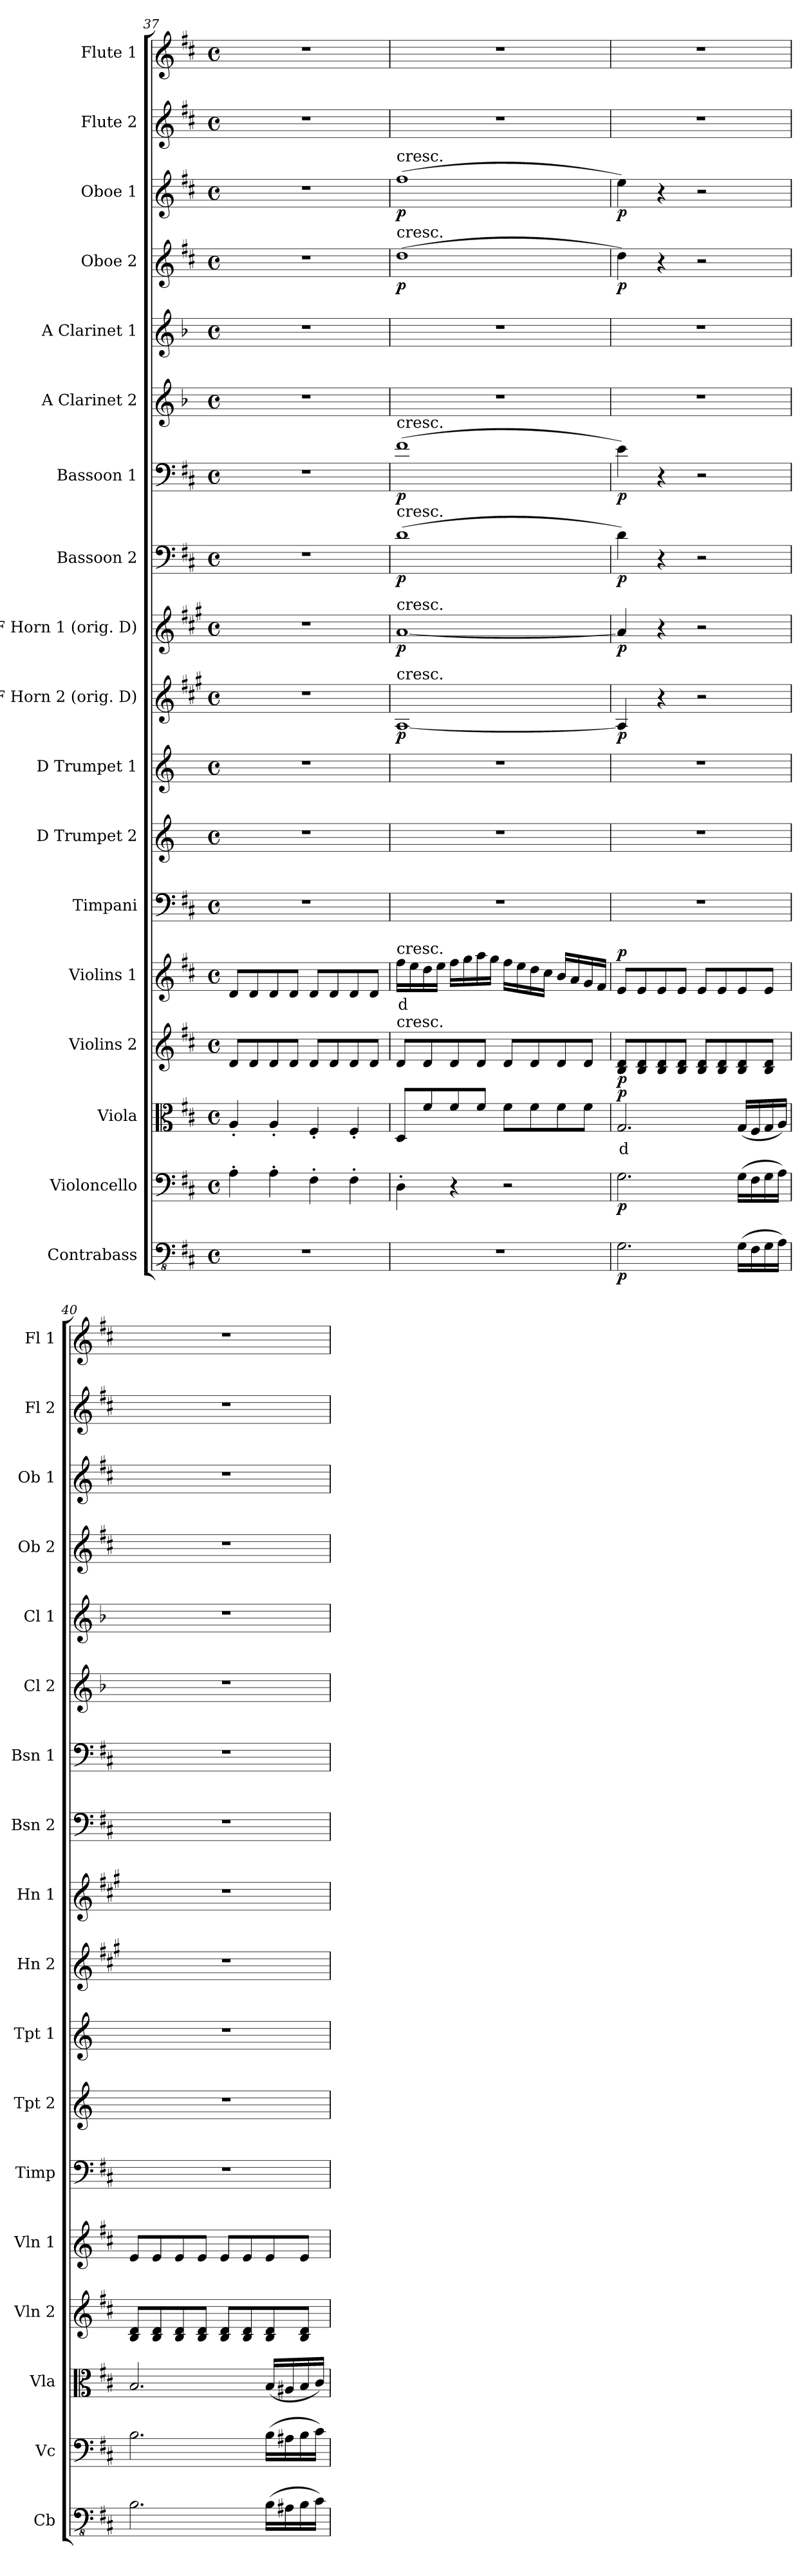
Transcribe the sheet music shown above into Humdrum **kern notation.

**kern	**dynam	**kern	**dynam	**kern	**text	**dynam	**kern	**dynam	**kern	**text	**dynam	**kern	**kern	**kern	**kern	**dynam	**kern	**dynam	**kern	**dynam	**kern	**dynam	**kern	**kern	**kern	**dynam	**kern	**dynam	**kern	**kern
*part18	*part18	*part17	*part17	*part16	*part16	*part16	*part15	*part15	*part14	*part14	*part14	*part13	*part12	*part11	*part10	*part10	*part9	*part9	*part8	*part8	*part7	*part7	*part6	*part5	*part4	*part4	*part3	*part3	*part2	*part1
*staff18	*staff18	*staff17	*staff17	*staff16	*staff16	*staff16	*staff15	*staff15	*staff14	*staff14	*staff14	*staff13	*staff12	*staff11	*staff10	*staff10	*staff9	*staff9	*staff8	*staff8	*staff7	*staff7	*staff6	*staff5	*staff4	*staff4	*staff3	*staff3	*staff2	*staff1
*I"Contrabass	*	*I"Violoncello	*	*I"Viola	*	*	*I"Violins 2	*	*I"Violins 1	*	*	*I"Timpani	*I"D Trumpet 2	*I"D Trumpet 1	*I"F Horn 2 (orig.  D)	*	*I"F Horn 1 (orig.  D)	*	*I"Bassoon 2	*	*I"Bassoon 1	*	*I"A Clarinet 2	*I"A Clarinet 1	*I"Oboe 2	*	*I"Oboe 1	*	*I"Flute 2	*I"Flute 1
*I'Cb	*	*I'Vc	*	*I'Vla	*	*	*I'Vln 2	*	*I'Vln 1	*	*	*I'Timp	*I'Tpt 2	*I'Tpt 1	*I'Hn 2	*	*I'Hn 1	*	*I'Bsn 2	*	*I'Bsn 1	*	*I'Cl 2	*I'Cl 1	*I'Ob 2	*	*I'Ob 1	*	*I'Fl 2	*I'Fl 1
*clefFv4	*	*clefF4	*	*clefC3	*	*	*clefG2	*	*clefG2	*	*	*clefF4	*clefG2	*clefG2	*clefG2	*	*clefG2	*	*clefF4	*	*clefF4	*	*clefG2	*clefG2	*clefG2	*	*clefG2	*	*clefG2	*clefG2
*	*	*	*	*	*	*	*	*	*	*	*	*	*ITrd-1c-2	*ITrd-1c-2	*ITrd4c7	*	*ITrd4c7	*	*	*	*	*	*ITrd2c3	*ITrd2c3	*	*	*	*	*	*
*k[f#c#]	*	*k[f#c#]	*	*k[f#c#]	*	*	*k[f#c#]	*	*k[f#c#]	*	*	*k[f#c#]	*k[f#c#]	*k[f#c#]	*k[f#c#]	*	*k[f#c#]	*	*k[f#c#]	*	*k[f#c#]	*	*k[f#c#]	*k[f#c#]	*k[f#c#]	*	*k[f#c#]	*	*k[f#c#]	*k[f#c#]
*M4/4	*	*M4/4	*	*M4/4	*	*	*M4/4	*	*M4/4	*	*	*M4/4	*M4/4	*M4/4	*M4/4	*	*M4/4	*	*M4/4	*	*M4/4	*	*M4/4	*M4/4	*M4/4	*	*M4/4	*	*M4/4	*M4/4
*met(c)	*	*met(c)	*	*met(c)	*	*	*met(c)	*	*met(c)	*	*	*met(c)	*met(c)	*met(c)	*met(c)	*	*met(c)	*	*met(c)	*	*met(c)	*	*met(c)	*met(c)	*met(c)	*	*met(c)	*	*met(c)	*met(c)
=37	=37	=37	=37	=37	=37	=37	=37	=37	=37	=37	=37	=37	=37	=37	=37	=37	=37	=37	=37	=37	=37	=37	=37	=37	=37	=37	=37	=37	=37	=37
1r	.	4A'\	.	4A'/	.	.	8d/L	.	8d/L	.	.	1r	1r	1r	1r	.	1r	.	1r	.	1r	.	1r	1r	1r	.	1r	.	1r	1r
.	.	.	.	.	.	.	8d/	.	8d/	.	.	.	.	.	.	.	.	.	.	.	.	.	.	.	.	.	.	.	.	.
.	.	4A'\	.	4A'/	.	.	8d/	.	8d/	.	.	.	.	.	.	.	.	.	.	.	.	.	.	.	.	.	.	.	.	.
.	.	.	.	.	.	.	8d/J	.	8d/J	.	.	.	.	.	.	.	.	.	.	.	.	.	.	.	.	.	.	.	.	.
.	.	4F#'\	.	4F#'/	.	.	8d/L	.	8d/L	.	.	.	.	.	.	.	.	.	.	.	.	.	.	.	.	.	.	.	.	.
.	.	.	.	.	.	.	8d/	.	8d/	.	.	.	.	.	.	.	.	.	.	.	.	.	.	.	.	.	.	.	.	.
.	.	4F#'\	.	4F#'/	.	.	8d/	.	8d/	.	.	.	.	.	.	.	.	.	.	.	.	.	.	.	.	.	.	.	.	.
.	.	.	.	.	.	.	8d/J	.	8d/J	.	.	.	.	.	.	.	.	.	.	.	.	.	.	.	.	.	.	.	.	.
=38	=38	=38	=38	=38	=38	=38	=38	=38	=38	=38	=38	=38	=38	=38	=38	=38	=38	=38	=38	=38	=38	=38	=38	=38	=38	=38	=38	=38	=38	=38
!	!	!	!	!	!	!	!	!	!	!	!	!	!	!	!	!	!	!	!	!	!	!	!	!	!	!	!LO:TX:a:t=cresc.	!	!	!
!	!	!	!	!	!	!	!	!	!	!	!	!	!	!	!	!	!	!	!	!	!	!	!	!	!LO:TX:a:t=cresc.	!	!	!	!	!
!	!	!	!	!	!	!	!	!	!	!	!	!	!	!	!	!	!	!	!	!	!LO:TX:a:t=cresc.	!	!	!	!	!	!	!	!	!
!	!	!	!	!	!	!	!	!	!	!	!	!	!	!	!	!	!	!	!LO:TX:a:t=cresc.	!	!	!	!	!	!	!	!	!	!	!
!	!	!	!	!	!	!	!	!	!	!	!	!	!	!	!	!	!LO:TX:a:t=cresc.	!	!	!	!	!	!	!	!	!	!	!	!	!
!	!	!	!	!	!	!	!	!	!	!	!	!	!	!	!LO:TX:a:t=cresc.	!	!	!	!	!	!	!	!	!	!	!	!	!	!	!
!	!	!	!	!	!	!	!	!	!LO:TX:a:t=cresc.	!	!	!	!	!	!	!	!	!	!	!	!	!	!	!	!	!	!	!	!	!
!	!	!	!	!	!	!	!LO:TX:a:t=cresc.	!	!	!	!	!	!	!	!	!	!	!	!	!	!	!	!	!	!	!	!	!	!	!
!	!	!	!	!	!	!	!	!	!	!LO:LY:b:color=#FF0000	!	!	!	!	!	!LO:DY:b	!	!LO:DY:b	!	!LO:DY:b	!	!LO:DY:b	!	!	!	!LO:DY:b	!	!LO:DY:b	!	!
1r	.	4D'\	.	8D/L	.	.	8d/L	.	16ff#\LL	d	.	1r	1r	1r	[1D	p	[1d	p	(>1d	p	(>1f#	p	1r	1r	(>1dd	p	(>1ff#	p	1r	1r
.	.	.	.	.	.	.	.	.	16ee\	.	.	.	.	.	.	.	.	.	.	.	.	.	.	.	.	.	.	.	.	.
.	.	.	.	8f#/	.	.	8d/	.	16dd\	.	.	.	.	.	.	.	.	.	.	.	.	.	.	.	.	.	.	.	.	.
.	.	.	.	.	.	.	.	.	16ee\JJ	.	.	.	.	.	.	.	.	.	.	.	.	.	.	.	.	.	.	.	.	.
.	.	4r	.	8f#/	.	.	8d/	.	16ff#\LL	.	.	.	.	.	.	.	.	.	.	.	.	.	.	.	.	.	.	.	.	.
.	.	.	.	.	.	.	.	.	16gg\	.	.	.	.	.	.	.	.	.	.	.	.	.	.	.	.	.	.	.	.	.
.	.	.	.	8f#/J	.	.	8d/J	.	16aa\	.	.	.	.	.	.	.	.	.	.	.	.	.	.	.	.	.	.	.	.	.
.	.	.	.	.	.	.	.	.	16gg\JJ	.	.	.	.	.	.	.	.	.	.	.	.	.	.	.	.	.	.	.	.	.
.	.	2r	.	8f#\L	.	.	8d/L	.	16ff#\LL	.	.	.	.	.	.	.	.	.	.	.	.	.	.	.	.	.	.	.	.	.
.	.	.	.	.	.	.	.	.	16ee\	.	.	.	.	.	.	.	.	.	.	.	.	.	.	.	.	.	.	.	.	.
.	.	.	.	8f#\	.	.	8d/	.	16dd\	.	.	.	.	.	.	.	.	.	.	.	.	.	.	.	.	.	.	.	.	.
.	.	.	.	.	.	.	.	.	16cc#\JJ	.	.	.	.	.	.	.	.	.	.	.	.	.	.	.	.	.	.	.	.	.
.	.	.	.	8f#\	.	.	8d/	.	16b/LL	.	.	.	.	.	.	.	.	.	.	.	.	.	.	.	.	.	.	.	.	.
.	.	.	.	.	.	.	.	.	16a/	.	.	.	.	.	.	.	.	.	.	.	.	.	.	.	.	.	.	.	.	.
.	.	.	.	8f#\J	.	.	8d/J	.	16g/	.	.	.	.	.	.	.	.	.	.	.	.	.	.	.	.	.	.	.	.	.
.	.	.	.	.	.	.	.	.	16f#/JJ	.	.	.	.	.	.	.	.	.	.	.	.	.	.	.	.	.	.	.	.	.
=39	=39	=39	=39	=39	=39	=39	=39	=39	=39	=39	=39	=39	=39	=39	=39	=39	=39	=39	=39	=39	=39	=39	=39	=39	=39	=39	=39	=39	=39	=39
!	!LO:DY:b	!	!LO:DY:b	!	!LO:LY:b:color=#FF0000	!LO:DY:b	!	!LO:DY:b	!	!	!LO:DY:b	!	!	!	!	!LO:DY:b	!	!LO:DY:b	!	!LO:DY:b	!	!LO:DY:b	!	!	!	!LO:DY:b	!	!LO:DY:b	!	!
2.GG\	p	2.G\	p	2.G/	d	p	8B/ 8d/L	p	8e/L	.	p	1r	1r	1r	4D/]	p	4d/]	p	4d\)	p	4e\)	p	1r	1r	4dd\)	p	4ee\)	p	1r	1r
.	.	.	.	.	.	.	8B/ 8d/	.	8e/	.	.	.	.	.	.	.	.	.	.	.	.	.	.	.	.	.	.	.	.	.
.	.	.	.	.	.	.	8B/ 8d/	.	8e/	.	.	.	.	.	4r	.	4r	.	4r	.	4r	.	.	.	4r	.	4r	.	.	.
.	.	.	.	.	.	.	8B/ 8d/J	.	8e/J	.	.	.	.	.	.	.	.	.	.	.	.	.	.	.	.	.	.	.	.	.
.	.	.	.	.	.	.	8B/ 8d/L	.	8e/L	.	.	.	.	.	2r	.	2r	.	2r	.	2r	.	.	.	2r	.	2r	.	.	.
.	.	.	.	.	.	.	8B/ 8d/	.	8e/	.	.	.	.	.	.	.	.	.	.	.	.	.	.	.	.	.	.	.	.	.
(>16GG\LL	.	(>16G\LL	.	(<16G/LL	.	.	8B/ 8d/	.	8e/	.	.	.	.	.	.	.	.	.	.	.	.	.	.	.	.	.	.	.	.	.
16FF#\	.	16F#\	.	16F#/	.	.	.	.	.	.	.	.	.	.	.	.	.	.	.	.	.	.	.	.	.	.	.	.	.	.
16GG\	.	16G\	.	16G/	.	.	8B/ 8d/J	.	8e/J	.	.	.	.	.	.	.	.	.	.	.	.	.	.	.	.	.	.	.	.	.
16AA\JJ)	.	16A\JJ)	.	16A/JJ)	.	.	.	.	.	.	.	.	.	.	.	.	.	.	.	.	.	.	.	.	.	.	.	.	.	.
!!LO:PB:g=z
=40	=40	=40	=40	=40	=40	=40	=40	=40	=40	=40	=40	=40	=40	=40	=40	=40	=40	=40	=40	=40	=40	=40	=40	=40	=40	=40	=40	=40	=40	=40
2.BB\	.	2.B\	.	2.B/	.	.	8B/ 8d/L	.	8e/L	.	.	1r	1r	1r	1r	.	1r	.	1r	.	1r	.	1r	1r	1r	.	1r	.	1r	1r
.	.	.	.	.	.	.	8B/ 8d/	.	8e/	.	.	.	.	.	.	.	.	.	.	.	.	.	.	.	.	.	.	.	.	.
.	.	.	.	.	.	.	8B/ 8d/	.	8e/	.	.	.	.	.	.	.	.	.	.	.	.	.	.	.	.	.	.	.	.	.
.	.	.	.	.	.	.	8B/ 8d/J	.	8e/J	.	.	.	.	.	.	.	.	.	.	.	.	.	.	.	.	.	.	.	.	.
.	.	.	.	.	.	.	8B/ 8d/L	.	8e/L	.	.	.	.	.	.	.	.	.	.	.	.	.	.	.	.	.	.	.	.	.
.	.	.	.	.	.	.	8B/ 8d/	.	8e/	.	.	.	.	.	.	.	.	.	.	.	.	.	.	.	.	.	.	.	.	.
(>16BB\LL	.	(>16B\LL	.	(<16B/LL	.	.	8B/ 8d/	.	8e/	.	.	.	.	.	.	.	.	.	.	.	.	.	.	.	.	.	.	.	.	.
16AA#X\	.	16A#X\	.	16A#X/	.	.	.	.	.	.	.	.	.	.	.	.	.	.	.	.	.	.	.	.	.	.	.	.	.	.
16BB\	.	16B\	.	16B/	.	.	8B/ 8d/J	.	8e/J	.	.	.	.	.	.	.	.	.	.	.	.	.	.	.	.	.	.	.	.	.
16C#\JJ)	.	16c#\JJ)	.	16c#/JJ)	.	.	.	.	.	.	.	.	.	.	.	.	.	.	.	.	.	.	.	.	.	.	.	.	.	.
=	=	=	=	=	=	=	=	=	=	=	=	=	=	=	=	=	=	=	=	=	=	=	=	=	=	=	=	=	=	=
*-	*-	*-	*-	*-	*-	*-	*-	*-	*-	*-	*-	*-	*-	*-	*-	*-	*-	*-	*-	*-	*-	*-	*-	*-	*-	*-	*-	*-	*-	*-
